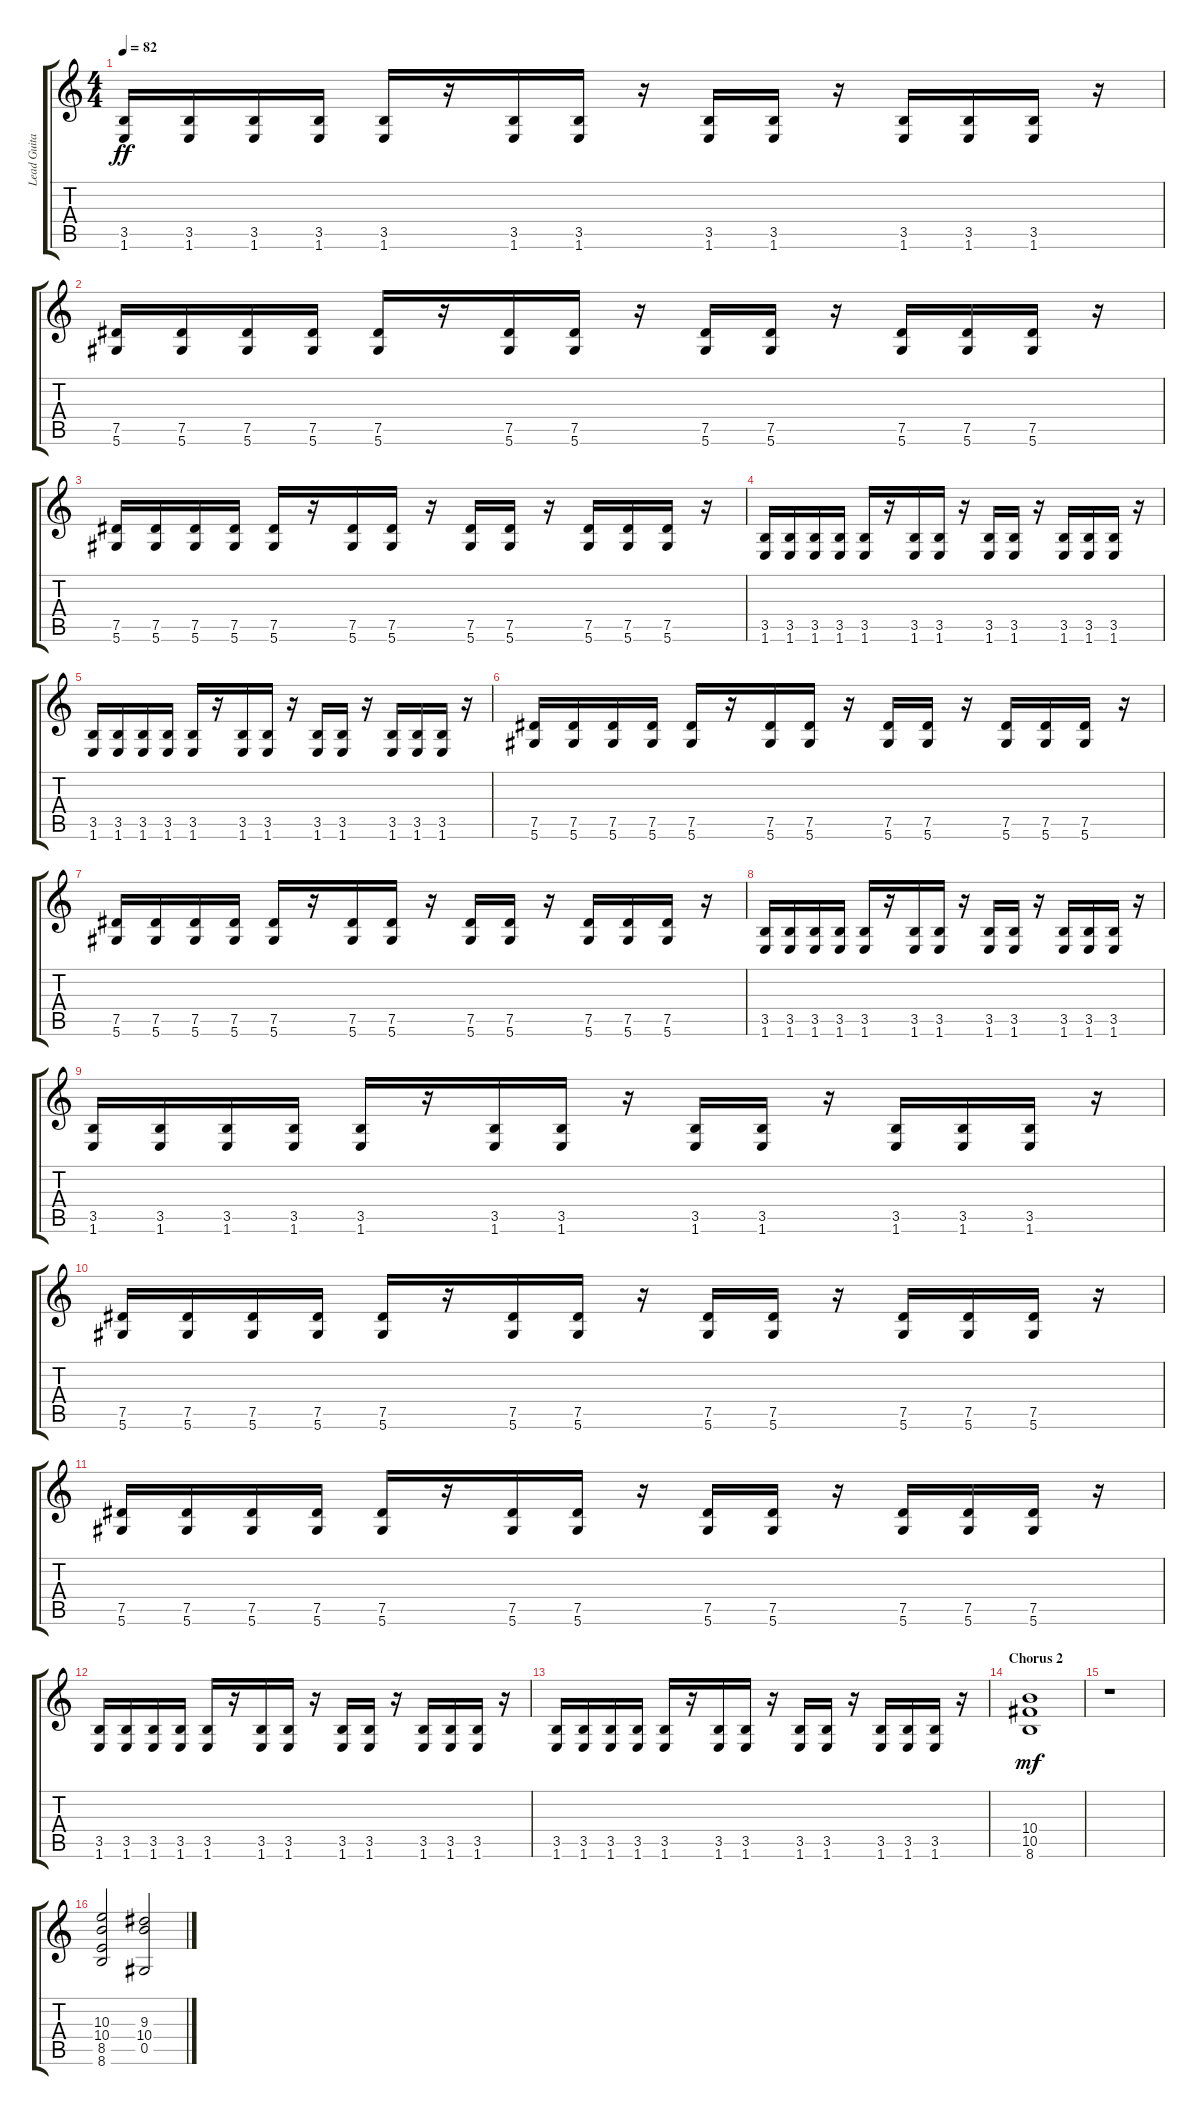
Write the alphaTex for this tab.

\track ("Lead Guitar" "Lead Guita") {instrument distortionguitar}
\staff {score tabs}
\tuning (Eb4 Bb3 Gb3 Db3 Ab2 Eb2) {hide}
\ts (4 4)
\tempo 82
\clef g2
\ks c
(3.5 1.6).16{dy ff} (3.5 1.6).16 (3.5 1.6).16 (3.5 1.6).16 (3.5 1.6).16 r.16 (3.5 1.6).16 (3.5 1.6).16 r.16 (3.5 1.6).16 (3.5 1.6).16 r.16 (3.5 1.6).16 (3.5 1.6).16 (3.5 1.6).16 r.16 |
(7.5 5.6).16 (7.5 5.6).16 (7.5 5.6).16 (7.5 5.6).16 (7.5 5.6).16 r.16 (7.5 5.6).16 (7.5 5.6).16 r.16 (7.5 5.6).16 (7.5 5.6).16 r.16 (7.5 5.6).16 (7.5 5.6).16 (7.5 5.6).16 r.16 |
(7.5 5.6).16 (7.5 5.6).16 (7.5 5.6).16 (7.5 5.6).16 (7.5 5.6).16 r.16 (7.5 5.6).16 (7.5 5.6).16 r.16 (7.5 5.6).16 (7.5 5.6).16 r.16 (7.5 5.6).16 (7.5 5.6).16 (7.5 5.6).16 r.16 |
(3.5 1.6).16 (3.5 1.6).16 (3.5 1.6).16 (3.5 1.6).16 (3.5 1.6).16 r.16 (3.5 1.6).16 (3.5 1.6).16 r.16 (3.5 1.6).16 (3.5 1.6).16 r.16 (3.5 1.6).16 (3.5 1.6).16 (3.5 1.6).16 r.16 |
(3.5 1.6).16 (3.5 1.6).16 (3.5 1.6).16 (3.5 1.6).16 (3.5 1.6).16 r.16 (3.5 1.6).16 (3.5 1.6).16 r.16 (3.5 1.6).16 (3.5 1.6).16 r.16 (3.5 1.6).16 (3.5 1.6).16 (3.5 1.6).16 r.16 |
(7.5 5.6).16 (7.5 5.6).16 (7.5 5.6).16 (7.5 5.6).16 (7.5 5.6).16 r.16 (7.5 5.6).16 (7.5 5.6).16 r.16 (7.5 5.6).16 (7.5 5.6).16 r.16 (7.5 5.6).16 (7.5 5.6).16 (7.5 5.6).16 r.16 |
(7.5 5.6).16 (7.5 5.6).16 (7.5 5.6).16 (7.5 5.6).16 (7.5 5.6).16 r.16 (7.5 5.6).16 (7.5 5.6).16 r.16 (7.5 5.6).16 (7.5 5.6).16 r.16 (7.5 5.6).16 (7.5 5.6).16 (7.5 5.6).16 r.16 |
(3.5 1.6).16 (3.5 1.6).16 (3.5 1.6).16 (3.5 1.6).16 (3.5 1.6).16 r.16 (3.5 1.6).16 (3.5 1.6).16 r.16 (3.5 1.6).16 (3.5 1.6).16 r.16 (3.5 1.6).16 (3.5 1.6).16 (3.5 1.6).16 r.16 |
(3.5 1.6).16 (3.5 1.6).16 (3.5 1.6).16 (3.5 1.6).16 (3.5 1.6).16 r.16 (3.5 1.6).16 (3.5 1.6).16 r.16 (3.5 1.6).16 (3.5 1.6).16 r.16 (3.5 1.6).16 (3.5 1.6).16 (3.5 1.6).16 r.16 |
(7.5 5.6).16 (7.5 5.6).16 (7.5 5.6).16 (7.5 5.6).16 (7.5 5.6).16 r.16 (7.5 5.6).16 (7.5 5.6).16 r.16 (7.5 5.6).16 (7.5 5.6).16 r.16 (7.5 5.6).16 (7.5 5.6).16 (7.5 5.6).16 r.16 |
(7.5 5.6).16 (7.5 5.6).16 (7.5 5.6).16 (7.5 5.6).16 (7.5 5.6).16 r.16 (7.5 5.6).16 (7.5 5.6).16 r.16 (7.5 5.6).16 (7.5 5.6).16 r.16 (7.5 5.6).16 (7.5 5.6).16 (7.5 5.6).16 r.16 |
(3.5 1.6).16 (3.5 1.6).16 (3.5 1.6).16 (3.5 1.6).16 (3.5 1.6).16 r.16 (3.5 1.6).16 (3.5 1.6).16 r.16 (3.5 1.6).16 (3.5 1.6).16 r.16 (3.5 1.6).16 (3.5 1.6).16 (3.5 1.6).16 r.16 |
(3.5 1.6).16 (3.5 1.6).16 (3.5 1.6).16 (3.5 1.6).16 (3.5 1.6).16 r.16 (3.5 1.6).16 (3.5 1.6).16 r.16 (3.5 1.6).16 (3.5 1.6).16 r.16 (3.5 1.6).16 (3.5 1.6).16 (3.5 1.6).16 r.16 |
\section ("" "Chorus 2")
(10.4 10.5 8.6).1{dy mf} |
r.1 |
(10.3 10.4 8.5 8.6).2 (9.3 10.4 0.5).2
